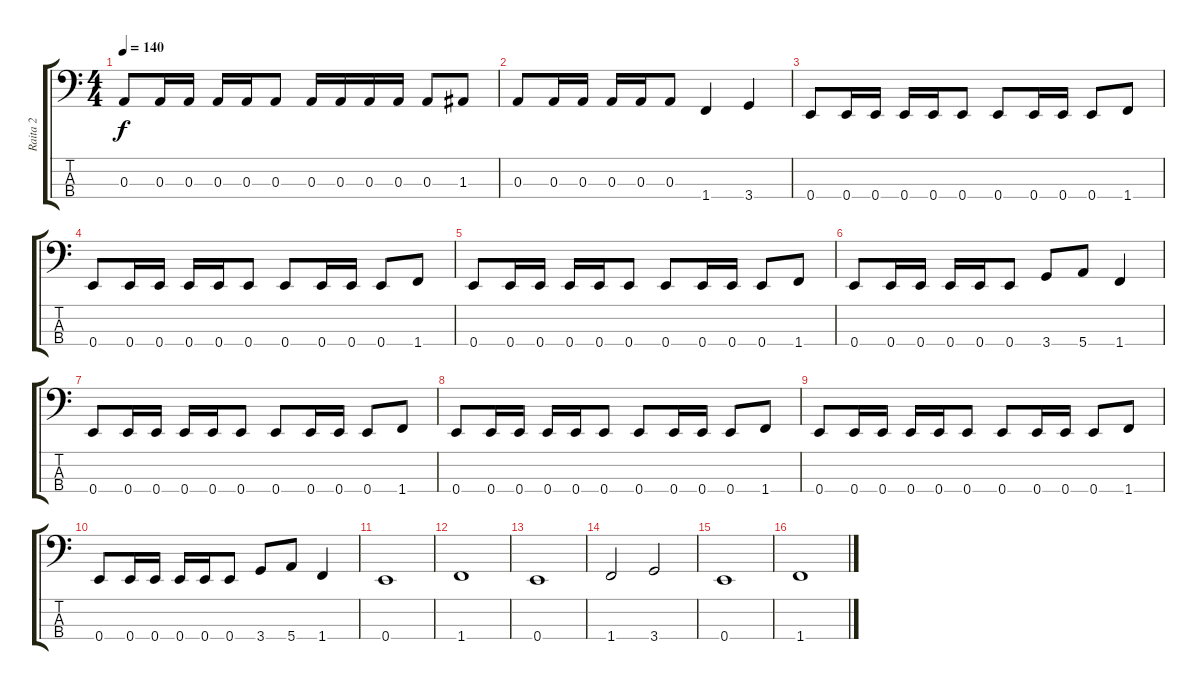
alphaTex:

\track ("Raita 2" "Raita 2") {instrument electricbassfinger}
\staff {score tabs}
\tuning (G2 D2 A1 E1) {hide}
\ts (4 4)
\tempo 140
\clef f4
\ks c
0.3.8{dy f} 0.3.16 0.3.16 0.3.16 0.3.16 0.3.8 0.3.16 0.3.16 0.3.16 0.3.16 0.3.8 1.3.8 |
0.3.8 0.3.16 0.3.16 0.3.16 0.3.16 0.3.8 1.4.4 3.4.4 |
0.4.8 0.4.16 0.4.16 0.4.16 0.4.16 0.4.8 0.4.8 0.4.16 0.4.16 0.4.8 1.4.8 |
0.4.8 0.4.16 0.4.16 0.4.16 0.4.16 0.4.8 0.4.8 0.4.16 0.4.16 0.4.8 1.4.8 |
0.4.8 0.4.16 0.4.16 0.4.16 0.4.16 0.4.8 0.4.8 0.4.16 0.4.16 0.4.8 1.4.8 |
0.4.8 0.4.16 0.4.16 0.4.16 0.4.16 0.4.8 3.4.8 5.4.8 1.4.4 |
0.4.8 0.4.16 0.4.16 0.4.16 0.4.16 0.4.8 0.4.8 0.4.16 0.4.16 0.4.8 1.4.8 |
0.4.8 0.4.16 0.4.16 0.4.16 0.4.16 0.4.8 0.4.8 0.4.16 0.4.16 0.4.8 1.4.8 |
0.4.8 0.4.16 0.4.16 0.4.16 0.4.16 0.4.8 0.4.8 0.4.16 0.4.16 0.4.8 1.4.8 |
0.4.8 0.4.16 0.4.16 0.4.16 0.4.16 0.4.8 3.4.8 5.4.8 1.4.4 |
0.4.1 |
1.4.1 |
0.4.1 |
1.4.2 3.4.2 |
0.4.1 |
1.4.1
